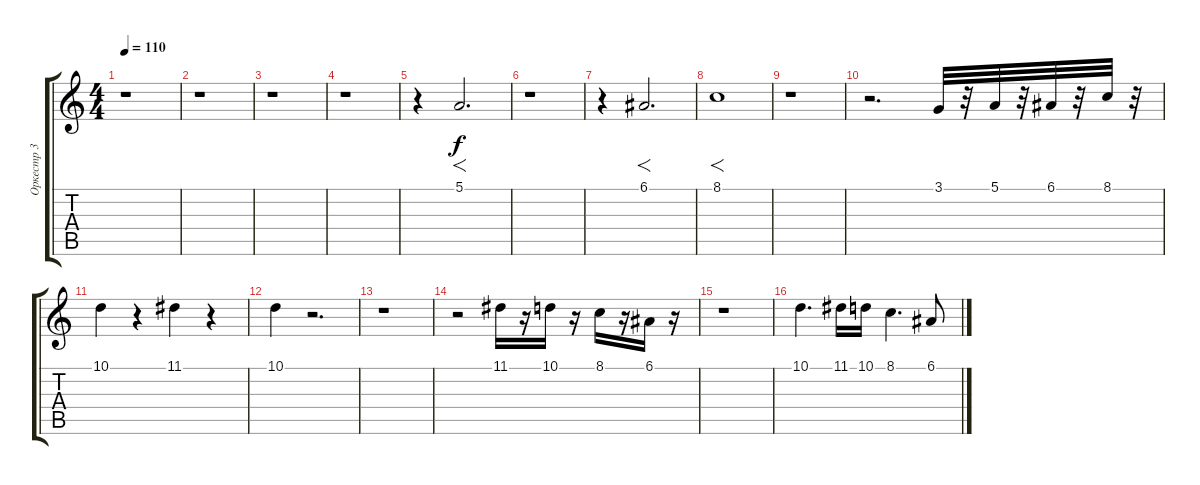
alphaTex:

\track ("Оркестр 3" "Оркестр 3") {instrument trumpet}
\staff {score tabs}
\tuning (E4 B3 G3 D3 A2 E2) {hide}
\ts (4 4)
\tempo 110
\clef g2
\ks c
r.1{dy f} |
r.1 |
r.1 |
r.1 |
r.4 5.1.2{f d} |
r.1 |
r.4 6.1.2{f d} |
8.1.1{f} |
r.1 |
r.2{d} 3.1.32 r.32 5.1.32 r.32 6.1.32 r.32 8.1.32 r.32 |
10.1.4 r.4 11.1.4 r.4 |
10.1.4 r.2{d} |
r.1 |
r.2 11.1.16 r.16 10.1.16 r.16 8.1.16 r.16 6.1.16 r.16 |
r.1 |
10.1.4{d} 11.1.16 10.1.16 8.1.4{d} 6.1.8
